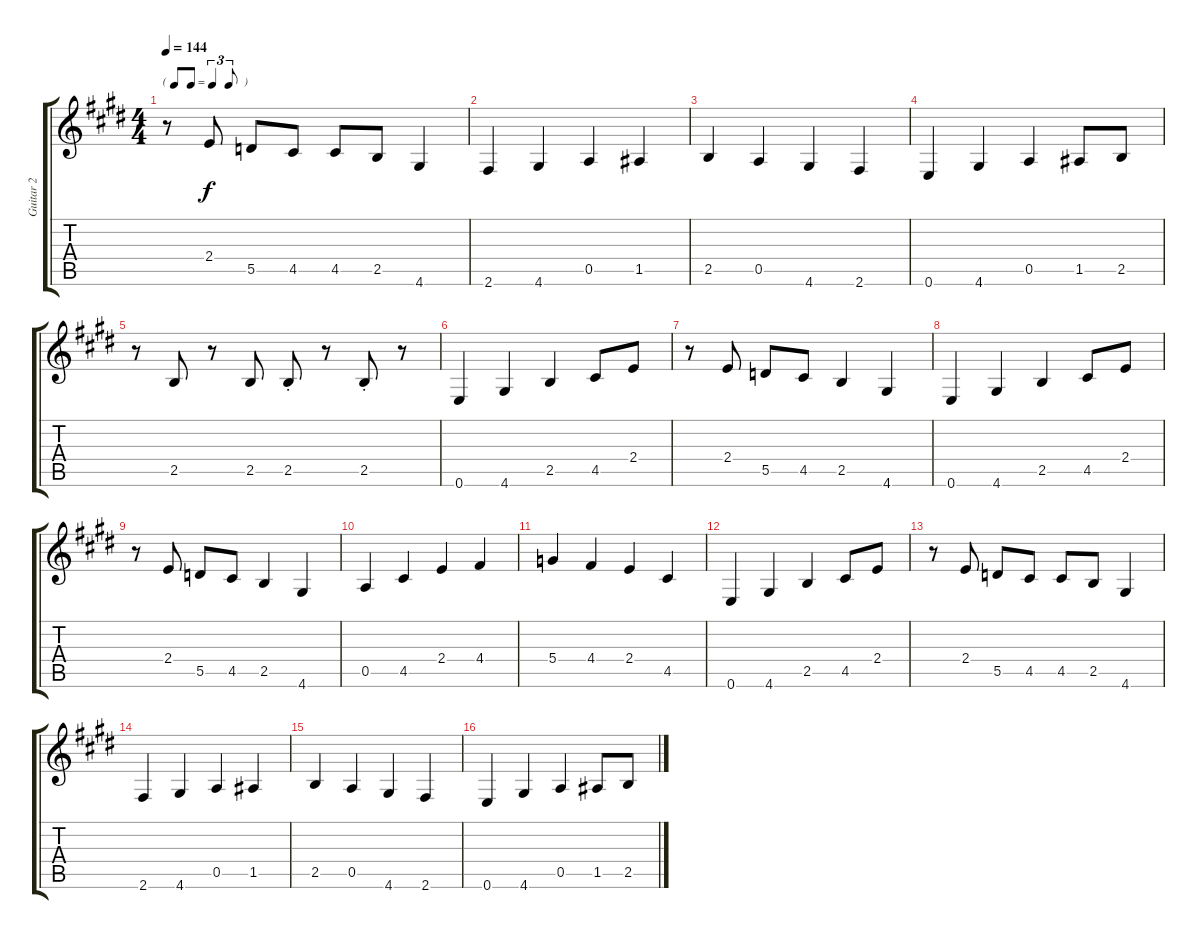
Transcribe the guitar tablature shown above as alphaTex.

\track ("Guitar 2" "Guitar 2") {instrument electricguitarclean}
\staff {score tabs}
\tuning (E4 B3 G3 D3 A2 E2) {hide}
\ts (4 4)
\tf triplet8th
\tempo 144
\clef g2
\ks c#minor
r.8{dy f} 2.4.8 5.5.8 4.5.8 4.5.8 2.5.8 4.6.4 |
\ks e
2.6.4 4.6.4 0.5.4 1.5.4 |
\ks c#minor
2.5.4 0.5.4 4.6.4 2.6.4 |
0.6.4 4.6.4 0.5.4 1.5.8 2.5.8 |
r.8 2.5.8 r.8 2.5.8 2.5{st}.8 r.8 2.5{st}.8 r.8 |
\ks e
0.6.4 4.6.4 2.5.4 4.5.8 2.4.8 |
\ks c#minor
r.8 2.4.8 5.5.8 4.5.8 2.5.4 4.6.4 |
0.6.4 4.6.4 2.5.4 4.5.8 2.4.8 |
r.8 2.4.8 5.5.8 4.5.8 2.5.4 4.6.4 |
\ks e
0.5.4 4.5.4 2.4.4 4.4.4 |
\ks c#minor
5.4.4 4.4.4 2.4.4 4.5.4 |
0.6.4 4.6.4 2.5.4 4.5.8 2.4.8 |
r.8 2.4.8 5.5.8 4.5.8 4.5.8 2.5.8 4.6.4 |
\ks e
2.6.4 4.6.4 0.5.4 1.5.4 |
\ks c#minor
2.5.4 0.5.4 4.6.4 2.6.4 |
0.6.4 4.6.4 0.5.4 1.5.8 2.5.8
